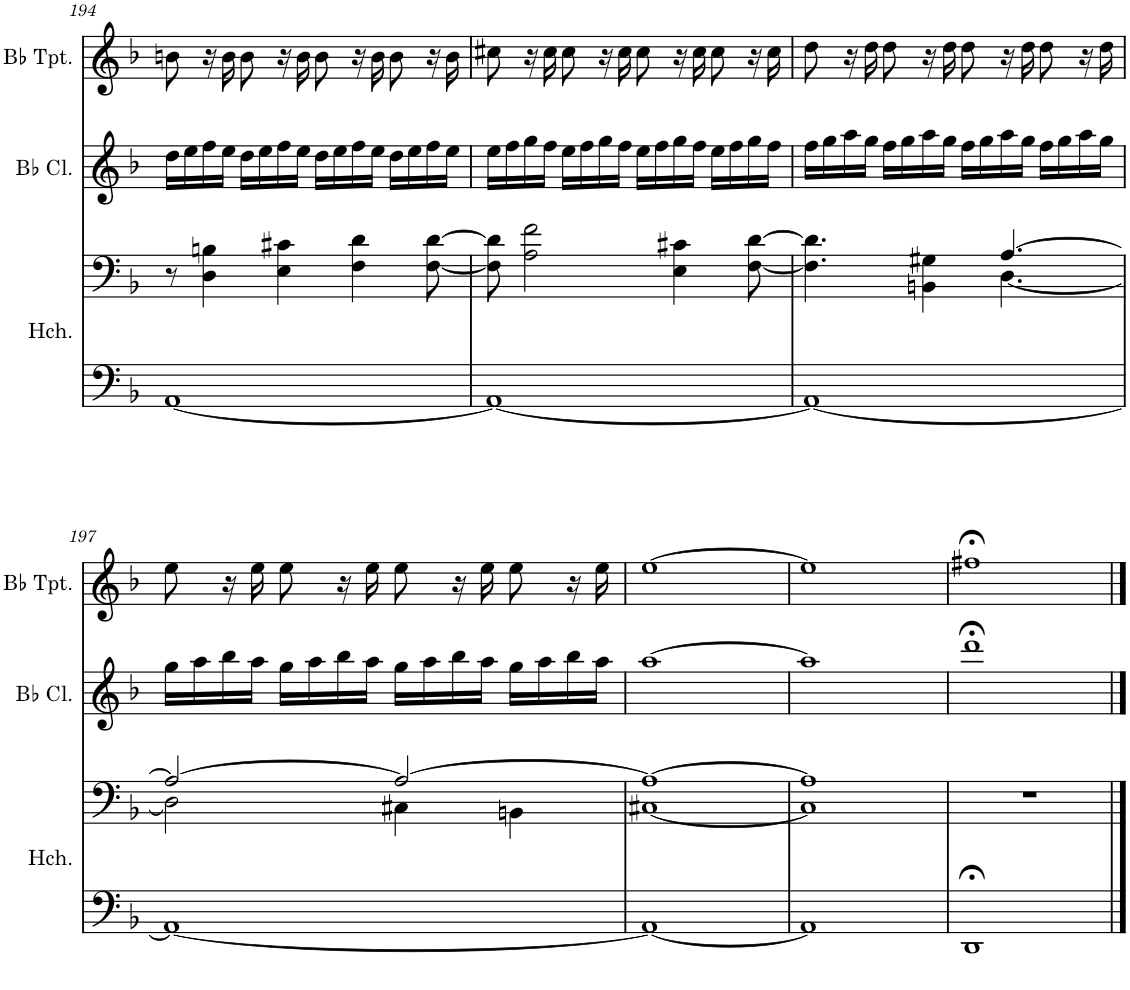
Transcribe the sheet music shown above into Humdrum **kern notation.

**kern	**kern	**kern	**kern
*part3	*part3	*part2	*part1
*staff4	*staff3	*staff2	*staff1
*I"Harpsichord	*	*I"Bb Clarinet	*I"Bb Trumpet
*I'Hch.	*	*I'Bb Cl.	*I'Bb Tpt.
!!LO:PB:g=z
*clefF4	*clefF4	*clefG2	*clefG2
*	*	*ITrd1c2	*ITrd1c2
*k[b-]	*k[b-]	*k[b-]	*k[b-]
*M4/4	*M4/4	*M4/4	*M4/4
=194	=194	=194	=194
[1AA	8r	16dd\LL	8bn\
.	.	16ee\	.
.	4D\ 4Bn\	16ff\	16r
.	.	16ee\JJ	16b\
.	.	16dd\LL	8b\
.	.	16ee\	.
.	4E\ 4c#X\	16ff\	16r
.	.	16ee\JJ	16b\
.	.	16dd\LL	8b\
.	.	16ee\	.
.	4F\ 4d\	16ff\	16r
.	.	16ee\JJ	16b\
.	.	16dd\LL	8b\
.	.	16ee\	.
.	[8F\ [8d\	16ff\	16r
.	.	16ee\JJ	16b\
=195	=195	=195	=195
1AA_	8F\] 8d\]	16ee\LL	8cc#X\
.	.	16ff\	.
.	2A\ 2f\	16gg\	16r
.	.	16ff\JJ	16cc#\
.	.	16ee\LL	8cc#\
.	.	16ff\	.
.	.	16gg\	16r
.	.	16ff\JJ	16cc#\
.	.	16ee\LL	8cc#\
.	.	16ff\	.
.	4E\ 4c#X\	16gg\	16r
.	.	16ff\JJ	16cc#\
.	.	16ee\LL	8cc#\
.	.	16ff\	.
.	[8F\ [8d\	16gg\	16r
.	.	16ff\JJ	16cc#\
=196	=196	=196	=196
*	*^	*	*
1AA_	4.F\] 4.d\]	8ryy	16ff\LL	8dd\
.	.	.	16gg\	.
*	*v	*v	*	*
.	.	16aa\	16r
.	.	16gg\JJ	16dd\
.	.	16ff\LL	8dd\
.	.	16gg\	.
.	4BBn\ 4G#X\	16aa\	16r
.	.	16gg\JJ	16dd\
.	.	16ff\LL	8dd\
.	.	16gg\	.
*	*^	*	*
.	[4.A/	[4.D\	16aa\	16r
.	.	.	16gg\JJ	16dd\
.	.	.	16ff\LL	8dd\
.	.	.	16gg\	.
.	.	.	16aa\	16r
.	.	.	16gg\JJ	16dd\
!!LO:LB:g=z
=197	=197	=197	=197	=197
1AA_	2A/_	2D\]	16gg\LL	8ee\
.	.	.	16aa\	.
.	.	.	16bb-\	16r
.	.	.	16aa\JJ	16ee\
.	.	.	16gg\LL	8ee\
.	.	.	16aa\	.
.	.	.	16bb-\	16r
.	.	.	16aa\JJ	16ee\
.	2A/_	4C#X\	16gg\LL	8ee\
.	.	.	16aa\	.
.	.	.	16bb-\	16r
.	.	.	16aa\JJ	16ee\
.	.	4BBn\	16gg\LL	8ee\
.	.	.	16aa\	.
.	.	.	16bb-\	16r
.	.	.	16aa\JJ	16ee\
=198	=198	=198	=198	=198
1AA_	1A_	[1C#X	[1aa	[1ee
=199	=199	=199	=199	=199
1AA]	1A]	1C#]	1aa]	1ee]
*	*v	*v	*	*
=200	=200	=200	=200
1DD;<	1r	1ddd;<	1ff#X;<
==	==	==	==
*-	*-	*-	*-
